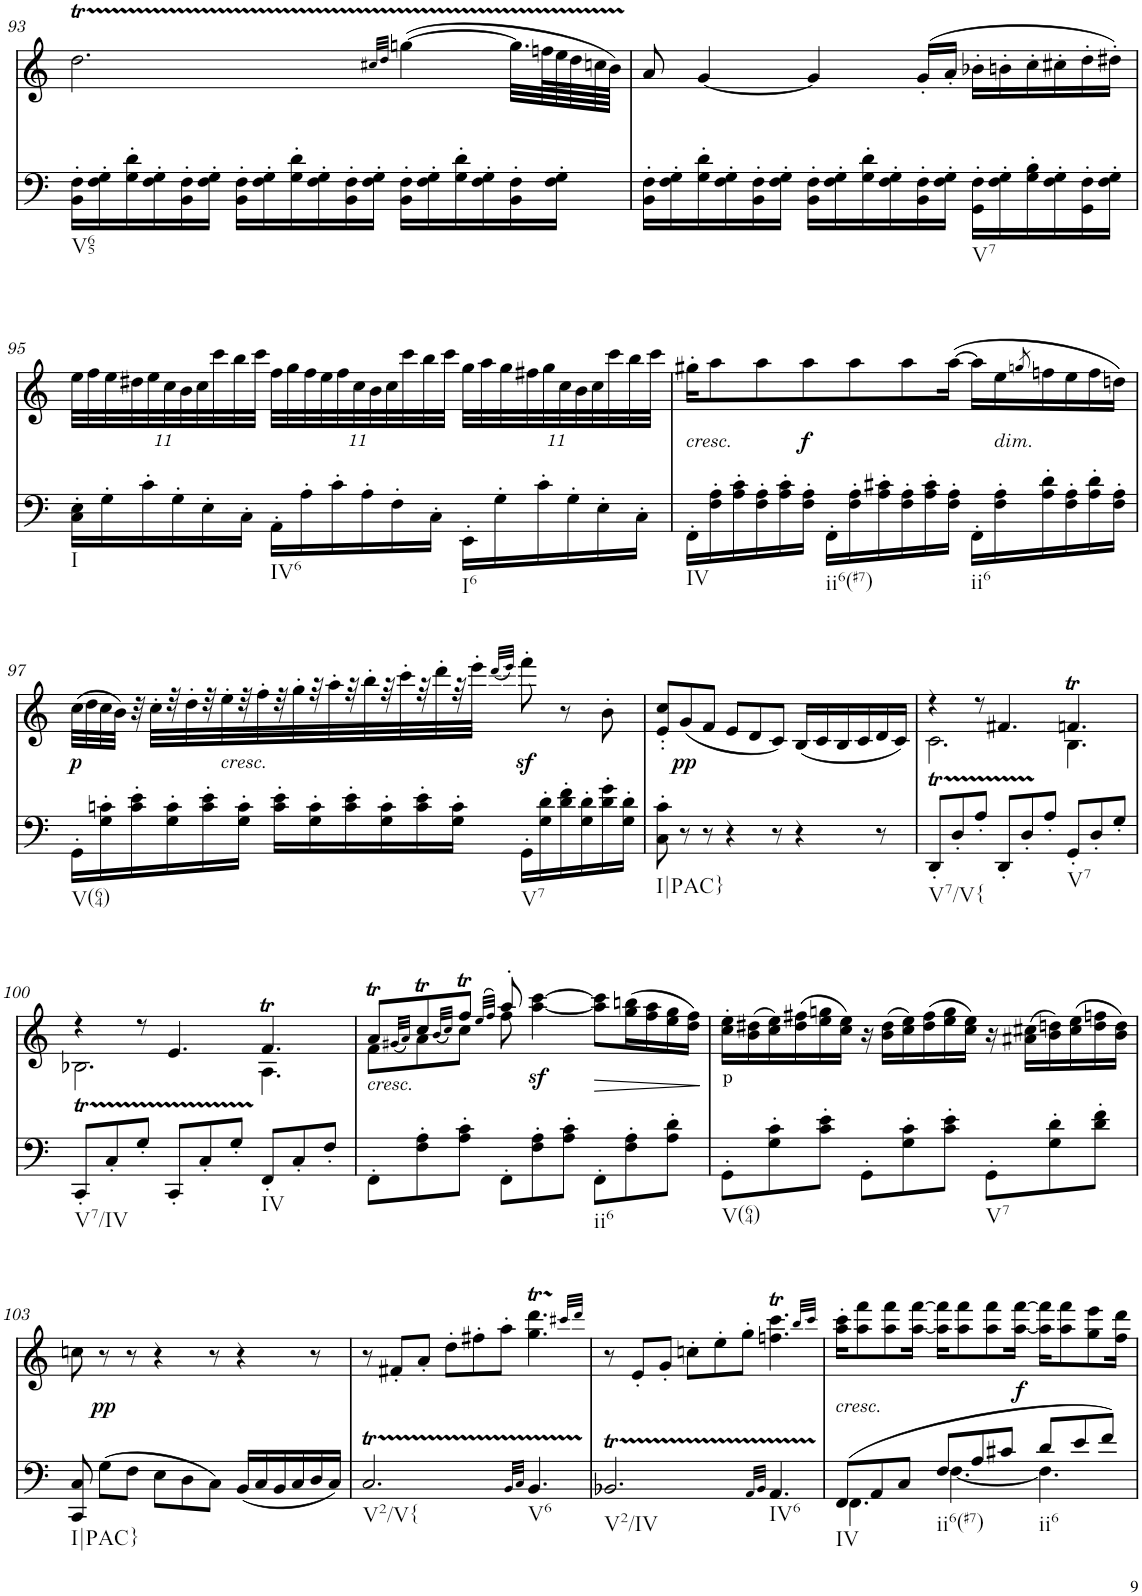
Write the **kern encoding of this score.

**kern	**kern	**text	**dynam
*part2	*part1	*part1	*part1
*staff2	*staff1	*staff1	*staff1
*I"Piano	*I"Piano	*	*
*I'Pno	*I'Pno	*	*
!!LO:PB:g=z
*clefF4	*clefG2	*	*
*k[]	*k[]	*	*
*M9/8	*M9/8	*	*
=93	=93	=93	=93
!LO:TX:b:t=V65	!	!	!
16BB\' 16F\'LL	2.ddT\	.	.
16F\' 16G\'	.	.	.
16G\' 16d\'	.	.	.
16F\' 16G\'	.	.	.
16BB\' 16F\'	.	.	.
16F\' 16G\'JJ	.	.	.
16BB\' 16F\'LL	.	.	.
16F\' 16G\'	.	.	.
16G\' 16d\'	.	.	.
16F\' 16G\'	.	.	.
16BB\' 16F\'	.	.	.
16F\' 16G\'JJ	.	.	.
.	32qcc#X/LLL	.	.
.	32qdd/JJJ	.	.
16BB\' 16F\'LL	([4ggn\	.	.
16F\' 16G\'	.	.	.
16G\' 16d\'	.	.	.
16F\' 16G\'	.	.	.
16BB\' 16F\'	32.gg\LLL]	.	.
.	64ffn\L	.	.
16F\' 16G\'JJ	64ee\	.	.
.	64dd\	.	.
.	64ccn\	.	.
.	64bTTT\JJJJ)	.	.
=94	=94	=94	=94
16BB\' 16F\'LL	8a/	.	.
16F\' 16G\'	.	.	.
16G\' 16d\'	[4g/	.	.
16F\' 16G\'	.	.	.
16BB\' 16F\'	.	.	.
16F\' 16G\'JJ	.	.	.
16BB\' 16F\'LL	4g/]	.	.
16F\' 16G\'	.	.	.
16G\' 16d\'	.	.	.
16F\' 16G\'	.	.	.
16BB\' 16F\'	(16g'/LL	.	.
16F\' 16G\'JJ	16a'/JJ	.	.
!LO:TX:b:t=V7	!	!	!
16GG\' 16F\'LL	16b-X'\LL	.	.
16F\' 16G\'	16bn'\	.	.
16G\' 16B\'	16cc'\	.	.
16F\' 16G\'	16cc#X'\	.	.
16GG\' 16F\'	16dd'\	.	.
16F\' 16G\'JJ	16dd#X'\JJ)	.	.
!!LO:LB:g=z
=95	=95	=95	=95
*	*Xbrackettup	*	*
!LO:TX:b:t=I	!	!	!
16C\' 16E\'LL	88%3ee\LLL	.	.
.	88%3ff\	.	.
16G'\	.	.	.
.	88%3ee\	.	.
.	88%3dd#X\	.	.
16c'\	.	.	.
.	88%3ee\	.	.
.	88%3cc\	.	.
16G'\	.	.	.
.	88%3b\	.	.
.	88%3cc\	.	.
16E'\	.	.	.
.	88%3ccc\	.	.
.	88%3bb\	.	.
16C'\JJ	.	.	.
.	88%3ccc\JJJ	.	.
!LO:TX:b:t=IV6	!	!	!
16AA'\LL	88%3ff\LLL	.	.
.	88%3gg\	.	.
16A'\	.	.	.
.	88%3ff\	.	.
.	88%3ee\	.	.
16c'\	.	.	.
.	88%3ff\	.	.
.	88%3cc\	.	.
16A'\	.	.	.
.	88%3b\	.	.
.	88%3cc\	.	.
16F'\	.	.	.
.	88%3ccc\	.	.
.	88%3bb\	.	.
16C'\JJ	.	.	.
.	88%3ccc\JJJ	.	.
!LO:TX:b:t=I6	!	!	!
16EE'\LL	88%3gg\LLL	.	.
.	88%3aa\	.	.
16G'\	.	.	.
.	88%3gg\	.	.
.	88%3ff#X\	.	.
16c'\	.	.	.
.	88%3gg\	.	.
.	88%3cc\	.	.
16G'\	.	.	.
.	88%3b\	.	.
.	88%3cc\	.	.
16E'\	.	.	.
.	88%3ccc\	.	.
.	88%3bb\	.	.
16C'\JJ	.	.	.
.	88%3ccc\JJJ	.	.
=96	=96	=96	=96
!	!LO:TX:b:i:t=cresc.	!	!
!LO:TX:b:t=IV	!	!	!
!	!	!LO:LY:b	!
16FF'\LL	16gg#X'\KL	<	.
16F\' 16A\'	8aa\	.	.
16A\' 16c\'	.	.	.
16F\' 16A\'	8aa\	.	.
16A\' 16c\'	.	.	.
!	!	!	!LO:DY:b
16F\' 16A\'JJ	8aa\	.	f
!LO:TX:b:t=ii6(#7)	!	!	!
16FF'\LL	.	.	.
!	!	!LO:LY:b	!
16F\' 16A\'	8aa\	f	.
16A\' 16c#X\'	.	.	.
16F\' 16A\'	8aa\	.	.
16A\' 16c#\'	.	.	.
16F\' 16A\'JJ	([16aa\Jk	.	.
!LO:TX:b:t=ii6	!	!	!
16FF'\LL	16aa\LL]	.	.
!	!LO:TX:b:i:t=dim.	!	!
16F\' 16A\'	16ee\	.	.
.	8qggn/	.	.
16A\' 16d\'	16ffn\	.	.
16F\' 16A\'	16ee\	.	.
16A\' 16d\'	16ff\	.	.
16F\' 16A\'JJ	16ddn\JJ)	.	.
!!LO:LB:g=z
=97	=97	=97	=97
!LO:TX:b:t=V(64)	!	!	!
!	!	!LO:LY:b	!LO:DY:b
16GG'\LL	(32cc\LLL	p	p
.	32dd\	.	.
16G\' 16cn\'	32cc\	.	.
.	32b\JJJ)	.	.
16c\' 16e\'	32r	.	.
.	32cc'\LLL	.	.
16G\' 16c\'	32r	.	.
.	32dd'\	.	.
16c\' 16e\'	32r	.	.
!	!LO:TX:b:i:t=cresc.	!	!
.	32ee'\	.	.
16G\' 16c\'JJ	32r	.	.
.	32ff'\	.	.
16c\' 16e\'LL	32r	.	.
.	32gg'\	.	.
16G\' 16c\'	32r	.	.
.	32aa'\	.	.
16c\' 16e\'	32r	.	.
.	32bb'\	.	.
16G\' 16c\'	32r	.	.
.	32ccc'\	.	.
16c\' 16e\'	32r	.	.
.	32ddd'\	.	.
16G\' 16c\'JJ	32r	.	.
.	32eee'\JJJ	.	.
.	(32qddd/LLL	.	.
.	32qeee/JJJ)	.	.
!LO:TX:b:t=V7	!	!	!
16GG'\LL	8fffz<'\	.	.
16G\' 16d\'	.	.	.
16d\' 16f\'	8r	.	.
16G\' 16d\'	.	.	.
16d\' 16g\'	8b'\	.	.
16G\' 16d\'JJ	.	.	.
=98	=98	=98	=98
!LO:TX:b:t=I|PAC}	!	!	!
8C\' 8c\'	8e/' 8cc/'L	.	.
!	!	!LO:LY:b	!LO:DY:b
8r	(8g/	pp	pp
8r	8f/J	.	.
4r	8e/L	.	.
.	8d/	.	.
8r	8c/J)	.	.
4r	(16B/LL	.	.
.	16c/	.	.
.	16B/	.	.
.	16c/	.	.
8r	16d/	.	.
.	16c/JJ)	.	.
=99	=99	=99	=99
*	*^	*	*
!LO:TX:b:t=V7/V{	!	!	!	!
8DDT'/L	4r	2.c\	.	.
8D'/	.	.	.	.
8A'/J	8r	.	.	.
8DD'/L	4.f#X/	.	.	.
8DTTT'/	.	.	.	.
8A'/J	.	.	.	.
!LO:TX:b:t=V7	!	!	!	!
8GG'/L	4.fnT/	4.B\	.	.
8D'/	.	.	.	.
8G'/J	.	.	.	.
!!LO:LB:g=z	!!
=100	=100	=100	=100	=100
!LO:TX:b:t=V7/IV	!	!	!	!
8CCT'/L	4r	2.B-X\	.	.
8C'/	.	.	.	.
8G'/J	8r	.	.	.
8CC'/L	4.e/	.	.	.
8C'/	.	.	.	.
8GTTT'/J	.	.	.	.
!LO:TX:b:t=IV	!	!	!	!
8FF'/L	4.fT/	4.A\	.	.
8C'/	.	.	.	.
8F'/J	.	.	.	.
=101	=101	=101	=101	=101
!	!LO:TX:b:i:t=cresc.	!	!	!
!	!	!	!LO:LY:b	!
8FF'\L	8aT/L	8f\L	<	.
.	.	(32qg#X/LLL	.	.
.	.	32qa/JJJ)	.	.
8F\' 8A\'	8ccT/	8a\	.	.
.	.	(32qb/LLL	.	.
.	.	32qcc/JJJ)	.	.
8A\' 8c\'J	8ffT/J	8cc\J	.	.
.	(32qee/LLL	.	.	.
.	32qff/JJJ)	.	.	.
8FF'\L	8aa'/	8ff\	.	.
!	!	!	!	!LO:DY:b
8F\' 8A\'	[<4aa\ [>4ccc\	2ryy	.	sf
8A\' 8c\'J	.	.	.	.
!LO:TX:b:t=ii6	!	!	!	!
8FF'\L	8aa\] 8ccc\]L	.	.	.
8F\' 8A\'	(>16gg\ 16bbn\L	.	.	.
.	16ff\ 16aa\	.	.	.
8A\' 8d\'J	16ee\ 16gg\	8ryy	.	.
.	16dd\ 16ff\JJ)	.	.	.
*	*v	*v	*	*
=102	=102	=102	=102
!LO:TX:b:t=V(64)	!	!	!
!	!	!LO:LY:b	!
8GG'\L	16cc\' 16ee\'LL	p	.
.	(16b\ 16dd#X\	.	.
8G\' 8c\'	16cc\ 16ee\)	.	.
.	(16dd#\ 16ff#X\	.	.
8c\' 8e\'J	16ee\ 16ggn\	.	.
.	16cc\ 16ee\JJ)	.	.
8GG'\L	16r	.	.
.	(16b\ 16dd#\LL	.	.
8G\' 8c\'	16cc\ 16ee\)	.	.
.	(16dd#\ 16ff#\	.	.
8c\' 8e\'J	16ee\ 16gg\	.	.
.	16cc\ 16ee\JJ)	.	.
!LO:TX:b:t=V7	!	!	!
8GG'\L	16r	.	.
.	(16a#X\ 16cc#X\LL	.	.
8G\' 8d\'	16b\ 16ddn\)	.	.
.	(16cc#\ 16ee\	.	.
8d\' 8f\'J	16dd\ 16ffn\	.	.
.	16b\ 16dd\JJ)	.	.
!!LO:LB:g=z
=103	=103	=103	=103
!LO:TX:b:t=I|PAC}	!	!	!
8CC/ 8C/	8ccn\	.	.
!	!	!LO:LY:b	!LO:DY:b
(8G\L	8r	pp	pp
8F\J	8r	.	.
8E\L	4r	.	.
8D\	.	.	.
8C\J)	8r	.	.
(16BB/LL	4r	.	.
16C/	.	.	.
16BB/	.	.	.
16C/	.	.	.
16D/	8r	.	.
16C/JJ)	.	.	.
=104	=104	=104	=104
!LO:TX:b:t=V2/V{	!	!	!
2.CT/	8r	.	.
.	8f#X'/L	.	.
.	8a'/J	.	.
.	8dd'\L	.	.
.	8ff#X'\	.	.
.	8aa'\J	.	.
32qBB/LLL	.	.	.
32qC/JJJ	.	.	.
!LO:TX:b:t=V6	!	!	!
4.BBTTT/	4.gg\T 4.ddd\T	.	.
.	32qccc#X/LLL	.	.
.	32qddd/JJJ	.	.
=105	=105	=105	=105
!LO:TX:b:t=V2/IV	!	!	!
2.BB-XT/	8r	.	.
.	8e'/L	.	.
.	8g'/J	.	.
.	8ccn'\L	.	.
.	8ee'\	.	.
.	8gg'\J	.	.
32qAA/LLL	.	.	.
32qBB-/JJJ	.	.	.
!LO:TX:b:t=IV6	!	!	!
4.AATTT/	4.ffn\T 4.ccc\T	.	.
.	32qbb/LLL	.	.
.	32qccc/JJJ	.	.
=106	=106	=106	=106
*^	*	*	*
!	!	!LO:TX:b:i:t=cresc.	!	!
!LO:TX:b:t=IV	!	!	!	!
!	!	!	!LO:LY:b	!
(8FF/L	4.FF\	16aa\' 16ccc\'KL	<	.
.	.	8aa\ 8fff\	.	.
8AA/	.	.	.	.
.	.	8aa\ 8fff\	.	.
8C/J	.	.	.	.
.	.	[16aa\ [16fff\Jk	.	.
!LO:TX:b:t=ii6(#7)	!	!	!	!
8F/L	[4.F\	16aa\] 16fff\]KL	.	.
.	.	8aa\ 8fff\	.	.
8A/	.	.	.	.
.	.	8aa\ 8fff\	.	.
8c#X/J	.	.	.	.
!	!	!	!LO:LY:b	!LO:DY:b
.	.	[16aa\ [16fff\Jk	f	f
!LO:TX:b:t=ii6	!	!	!	!
8d/L	4.F\]	16aa\] 16fff\]KL	.	.
.	.	8aa\ 8fff\	.	.
8e/	.	.	.	.
.	.	8gg\ 8eee\	.	.
8f/J)	.	.	.	.
.	.	16ff\ 16ddd\Jk	.	.
*v	*v	*	*	*
=	=	=	=
*-	*-	*-	*-
